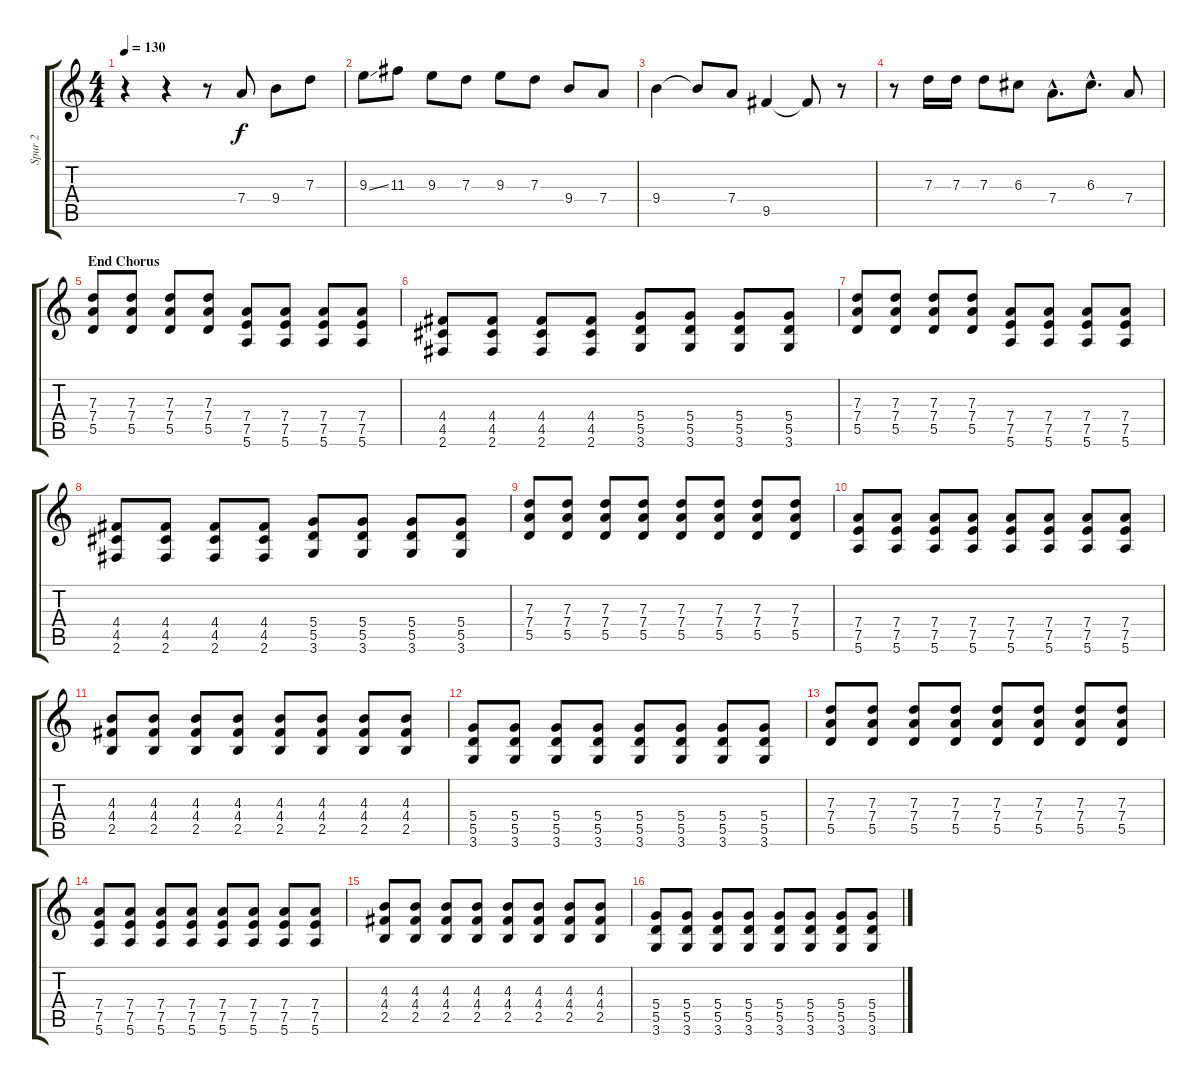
\track ("Spur 2" "Spur 2") {instrument distortionguitar}
\staff {score tabs}
\tuning (E4 B3 G3 D3 A2 E2) {hide}
\ts (4 4)
\tempo 130
\clef g2
\ks c
r.4{dy f} r.4 r.8 7.4.8 9.4.8 7.3.8 |
9.3{ss}.8 11.3.8 9.3.8 7.3.8 9.3.8 7.3.8 9.4.8 7.4.8 |
9.4.4 9.4{t}.8 7.4.8 9.5.4 9.5{t}.8 r.8 |
r.8 7.3.16 7.3.16 7.3.8 6.3.8 7.4{hac}.8{d} 6.3{hac}.8{d} 7.4.8 |
\section ("" "End Chorus")
(7.3 7.4 5.5).8 (7.3 7.4 5.5).8 (7.3 7.4 5.5).8 (7.3 7.4 5.5).8 (7.4 7.5 5.6).8 (7.4 7.5 5.6).8 (7.4 7.5 5.6).8 (7.4 7.5 5.6).8 |
(4.4 4.5 2.6).8 (4.4 4.5 2.6).8 (4.4 4.5 2.6).8 (4.4 4.5 2.6).8 (5.4 5.5 3.6).8 (5.4 5.5 3.6).8 (5.4 5.5 3.6).8 (5.4 5.5 3.6).8 |
(7.3 7.4 5.5).8 (7.3 7.4 5.5).8 (7.3 7.4 5.5).8 (7.3 7.4 5.5).8 (7.4 7.5 5.6).8 (7.4 7.5 5.6).8 (7.4 7.5 5.6).8 (7.4 7.5 5.6).8 |
(4.4 4.5 2.6).8 (4.4 4.5 2.6).8 (4.4 4.5 2.6).8 (4.4 4.5 2.6).8 (5.4 5.5 3.6).8 (5.4 5.5 3.6).8 (5.4 5.5 3.6).8 (5.4 5.5 3.6).8 |
(7.3 7.4 5.5).8 (7.3 7.4 5.5).8 (7.3 7.4 5.5).8 (7.3 7.4 5.5).8 (7.3 7.4 5.5).8 (7.3 7.4 5.5).8 (7.3 7.4 5.5).8 (7.3 7.4 5.5).8 |
(7.4 7.5 5.6).8 (7.4 7.5 5.6).8 (7.4 7.5 5.6).8 (7.4 7.5 5.6).8 (7.4 7.5 5.6).8 (7.4 7.5 5.6).8 (7.4 7.5 5.6).8 (7.4 7.5 5.6).8 |
(4.3 4.4 2.5).8 (4.3 4.4 2.5).8 (4.3 4.4 2.5).8 (4.3 4.4 2.5).8 (4.3 4.4 2.5).8 (4.3 4.4 2.5).8 (4.3 4.4 2.5).8 (4.3 4.4 2.5).8 |
(5.4 5.5 3.6).8 (5.4 5.5 3.6).8 (5.4 5.5 3.6).8 (5.4 5.5 3.6).8 (5.4 5.5 3.6).8 (5.4 5.5 3.6).8 (5.4 5.5 3.6).8 (5.4 5.5 3.6).8 |
(7.3 7.4 5.5).8 (7.3 7.4 5.5).8 (7.3 7.4 5.5).8 (7.3 7.4 5.5).8 (7.3 7.4 5.5).8 (7.3 7.4 5.5).8 (7.3 7.4 5.5).8 (7.3 7.4 5.5).8 |
(7.4 7.5 5.6).8 (7.4 7.5 5.6).8 (7.4 7.5 5.6).8 (7.4 7.5 5.6).8 (7.4 7.5 5.6).8 (7.4 7.5 5.6).8 (7.4 7.5 5.6).8 (7.4 7.5 5.6).8 |
(4.3 4.4 2.5).8 (4.3 4.4 2.5).8 (4.3 4.4 2.5).8 (4.3 4.4 2.5).8 (4.3 4.4 2.5).8 (4.3 4.4 2.5).8 (4.3 4.4 2.5).8 (4.3 4.4 2.5).8 |
(5.4 5.5 3.6).8 (5.4 5.5 3.6).8 (5.4 5.5 3.6).8 (5.4 5.5 3.6).8 (5.4 5.5 3.6).8 (5.4 5.5 3.6).8 (5.4 5.5 3.6).8 (5.4 5.5 3.6).8
